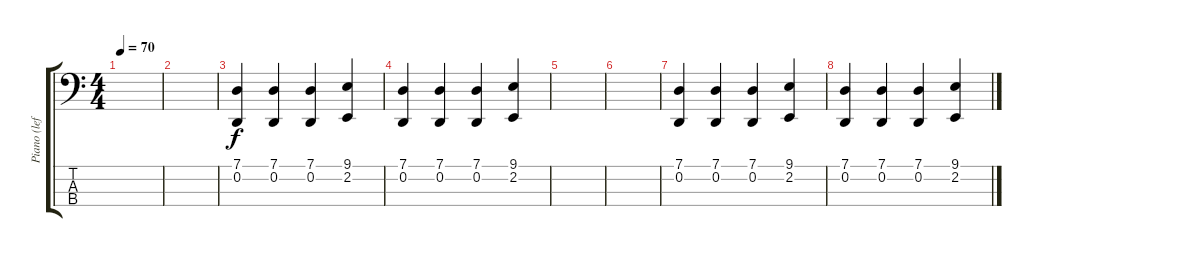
\track ("Piano (left hand)" "Piano (lef") {instrument acousticgrandpiano}
\staff {score tabs}
\tuning (G2 D2 A1 E1) {hide}
\ts (4 4)
\tempo 70
\clef f4
\ks c
|
|
(7.1 0.2).4 (7.1 0.2).4 (7.1 0.2).4 (9.1 2.2).4 |
(7.1 0.2).4 (7.1 0.2).4 (7.1 0.2).4 (9.1 2.2).4 |
|
|
(7.1 0.2).4 (7.1 0.2).4 (7.1 0.2).4 (9.1 2.2).4 |
(7.1 0.2).4 (7.1 0.2).4 (7.1 0.2).4 (9.1 2.2).4
